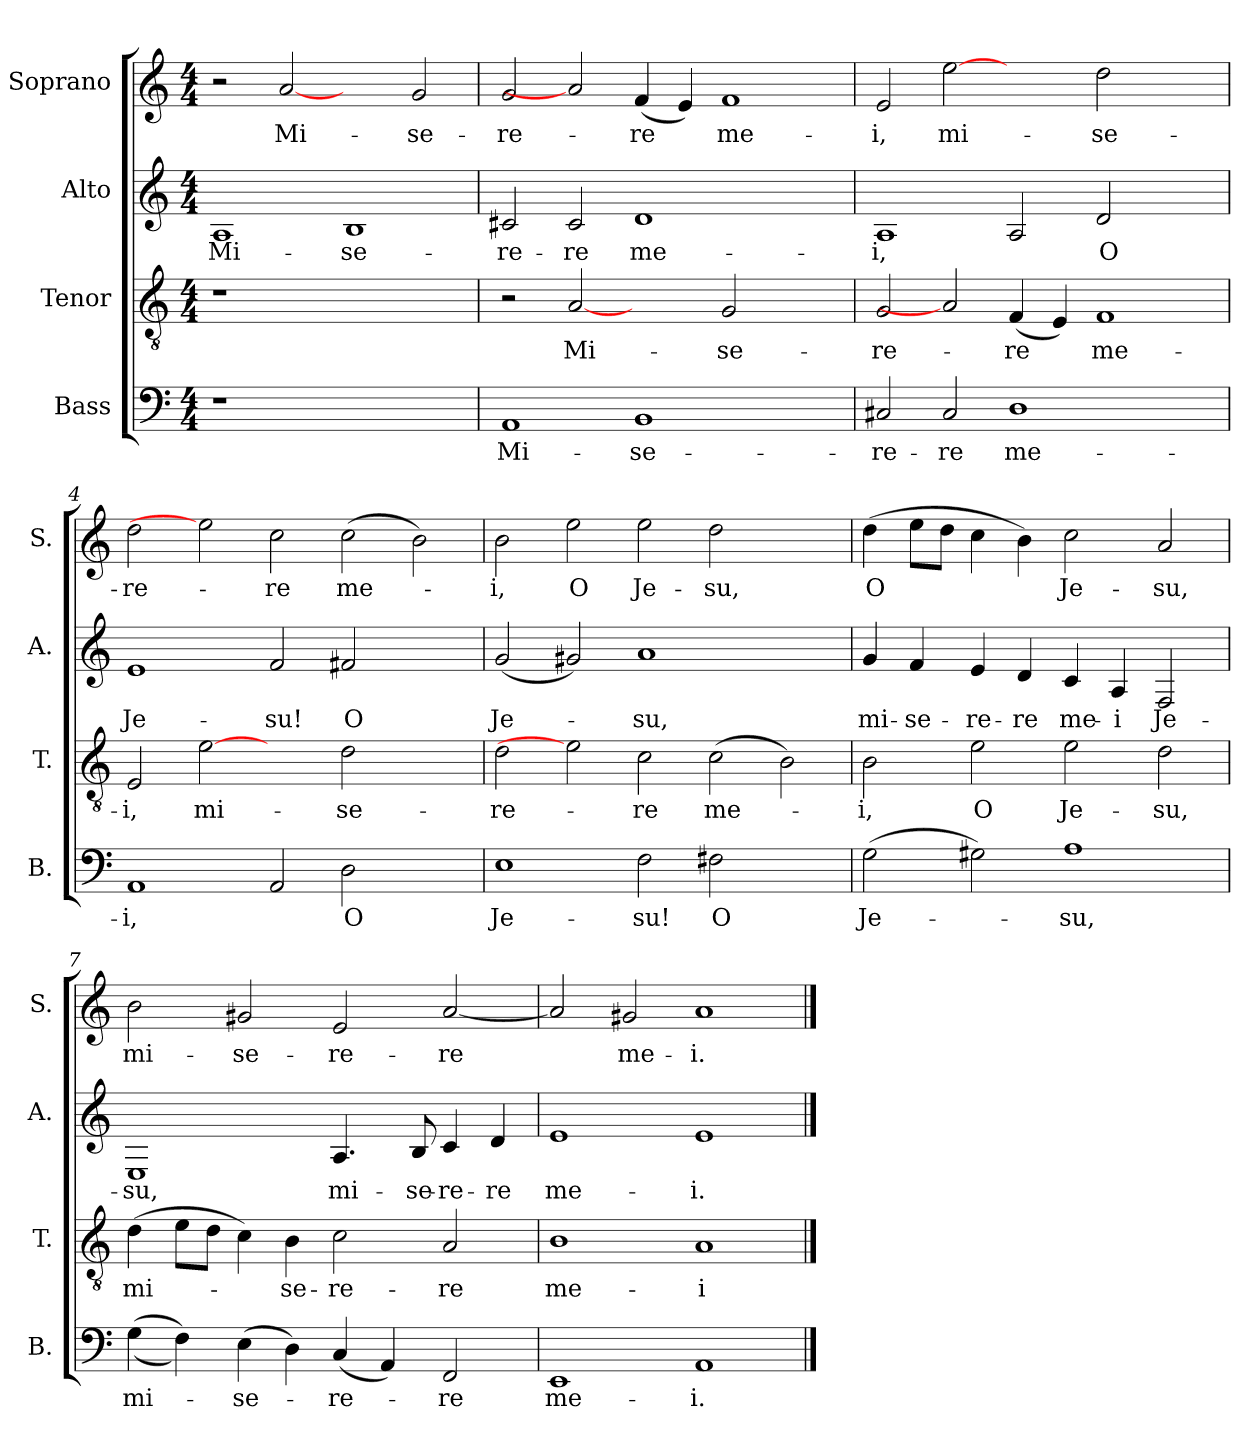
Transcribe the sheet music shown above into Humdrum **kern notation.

**kern	**text	**kern	**text	**kern	**text	**kern	**text
*part4	*part4	*part3	*part3	*part2	*part2	*part1	*part1
*staff4	*staff4	*staff3	*staff3	*staff2	*staff2	*staff1	*staff1
*I"Bass	*	*I"Tenor	*	*I"Alto	*	*I"Soprano	*
*I'B.	*	*I'T.	*	*I'A.	*	*I'S.	*
*clefF4	*	*clefGv2	*	*clefG2	*	*clefG2	*
*k[]	*	*k[]	*	*k[]	*	*k[]	*
*M4/4	*	*M4/4	*	*M4/4	*	*M4/4	*
*MM70	*	*MM70	*	*MM70	*	*MM70	*
=1	=1	=1	=1	=1	=1	=1	=1
1r	.	1r	.	1A	Mi-	2r	.
.	.	.	.	.	.	[2a	Mi-
1ryy	.	1ryy	.	1B	-se-	2ryy	.
.	.	.	.	.	.	2g/	-se-
=2	=2	=2	=2	=2	=2	=2	=2
1AA	Mi-	2r	.	2c#X/	-re-	2g/	-re-
.	.	[2A	Mi-	2c#/	-re	2a]	.
1BB	-se-	2ryy	.	1d	me-	(4f/	-re
.	.	.	.	.	.	4e/)	.
.	.	2G/	-se-	.	.	1f	me-
2ryy	.	2ryy	.	2ryy	.	.	.
=3	=3	=3	=3	=3	=3	=3	=3
2C#X/	-re-	2G/	-re-	1A	-i,	2e/	-i,
2C#/	-re	2A]	.	.	.	[2ee	mi-
1D	me-	(4F/	-re	2A/	.	2ryy	.
.	.	4E/)	.	.	.	.	.
.	.	1F	me-	2d/	O	2dd\	-se-
2ryy	.	.	.	2ryy	.	2ryy	.
=4	=4	=4	=4	=4	=4	=4	=4
1AA	-i,	2E/	-i,	1e	Je-	2dd\	-re-
.	.	[2e	mi-	.	.	2ee]	.
2AA/	.	2ryy	.	2f/	-su!	2cc\	-re
2D\	O	2d\	-se-	2f#X/	O	(2cc\	me-
2ryy	.	2ryy	.	2ryy	.	2b\)	.
=5	=5	=5	=5	=5	=5	=5	=5
1E	Je-	2d\	-re-	(2g/	Je-	2b\	-i,
.	.	2e]	.	2g#X/)	.	2ee\	O
2F\	-su!	2c\	-re	1a	-su,	2ee\	Je-
2F#X\	O	(2c\	me-	.	.	2dd\	-su,
2ryy	.	2B\)	.	2ryy	.	2ryy	.
!!LO:LB:g=z
=6	=6	=6	=6	=6	=6	=6	=6
(2G\	Je-	2B\	-i,	4g/	mi-	(4dd\	O
.	.	.	.	4f/	-se-	8ee\L	.
.	.	.	.	.	.	8dd\J	.
2G#X\)	.	2e\	O	4e/	-re-	4cc\	.
.	.	.	.	4d/	-re	4b\)	.
1A	-su,	2e\	Je-	4c/	me-	2cc\	Je-
.	.	.	.	4A/	-i	.	.
.	.	2d\	-su,	2F/	Je-	2a/	-su,
=7	=7	=7	=7	=7	=7	=7	=7
((4G\	mi-	(4d\	mi-	1E	-su,	2b\	mi-
4F\))	.	8e\L	.	.	.	.	.
.	.	8d\J	.	.	.	.	.
(4E\	-se-	4c\)	.	.	.	2g#X/	-se-
4D\)	.	4B\	-se-	.	.	.	.
(4C/	re-	2c\	-re-	4.A/	mi-	2e/	-re-
4AA/)	.	.	.	.	.	.	.
.	.	.	.	8B/	-se-	.	.
2FF/	-re	2A/	-re	4c/	-re-	[2a/	-re
.	.	.	.	4d/	-re	.	.
=8	=8	=8	=8	=8	=8	=8	=8
1EE	me-	1B	me-	1e	me-	2a/]	.
.	.	.	.	.	.	2g#X/	me-
1AA	-i.	1A	-i	1e	-i.	1a	-i.
==	==	==	==	==	==	==	==
*-	*-	*-	*-	*-	*-	*-	*-
